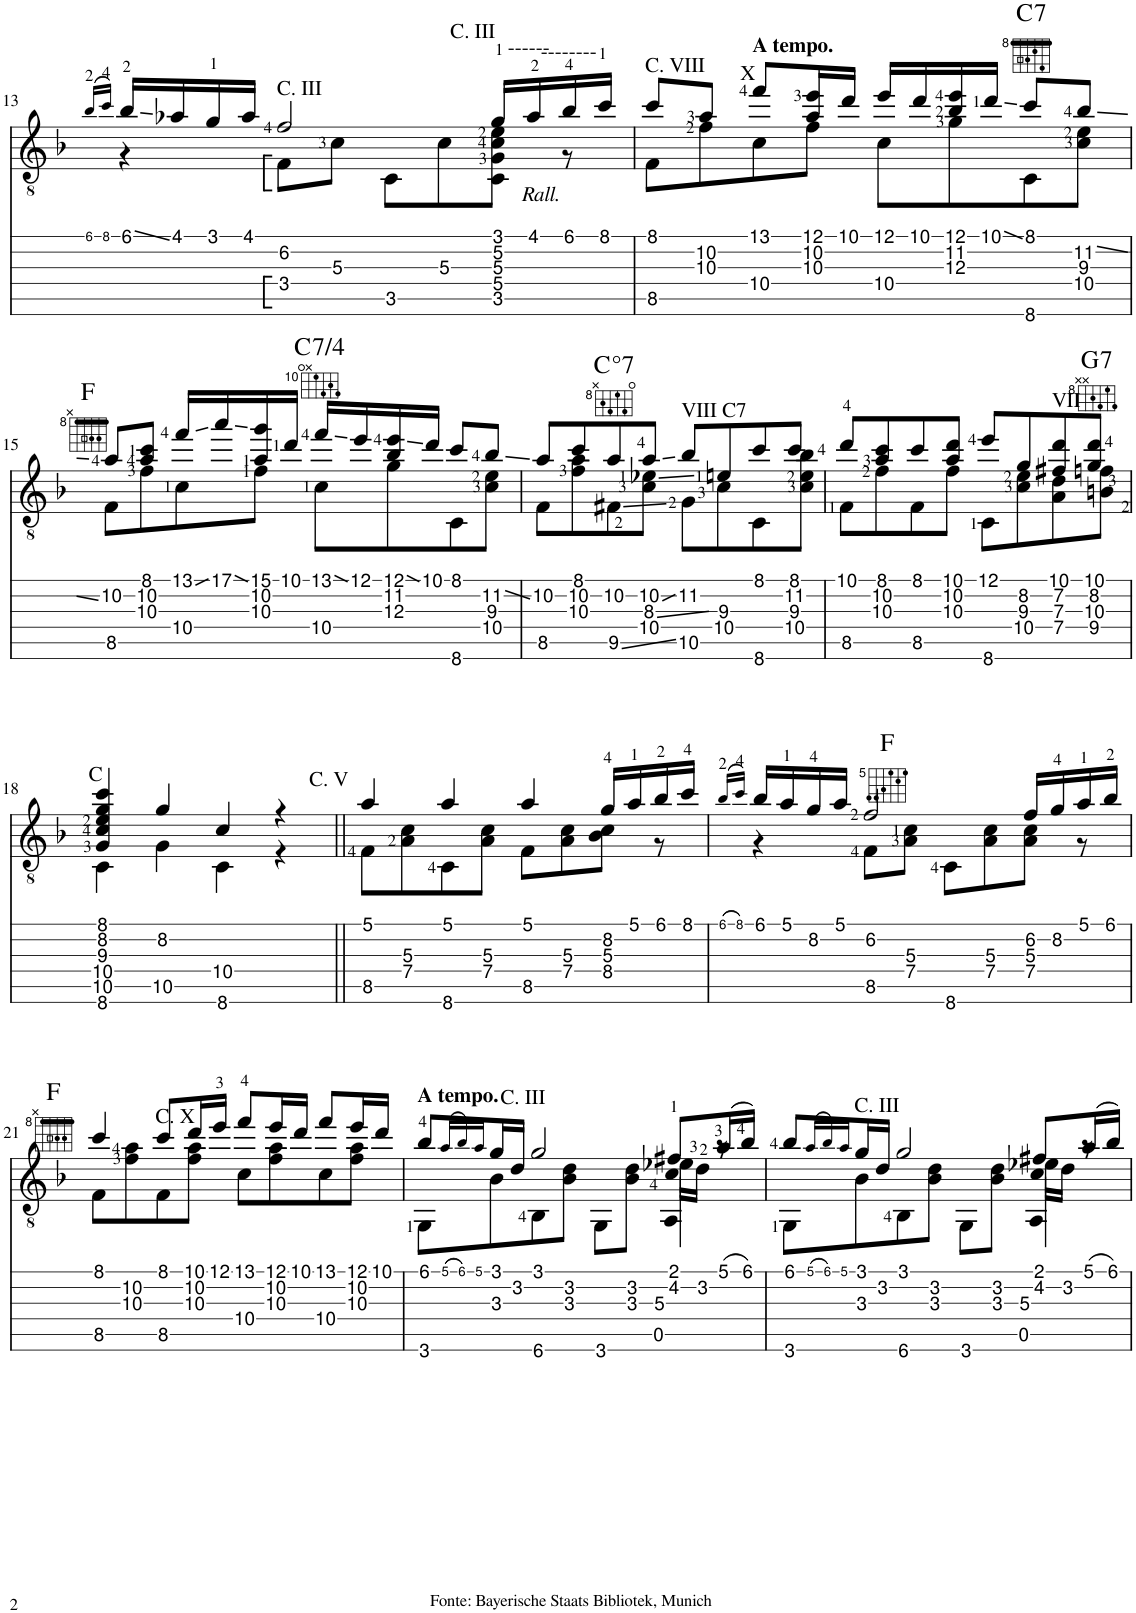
**kern	**kern	**harte
*part1	*part1	*part1
*staff2	*staff1	*
*I"Guitar	*	*
*I'Guit.	*	*
!!LO:PB:g=z
*	*clefGv2	*
*k[b-]	*k[b-]	*
*M4/4	*M4/4	*
*met(c)	*met(c)	*
=13	=13	=13
qb-	(16qb-/LL	.
qcc	16qcc/JJ)	.
*^	*^	*
16b-LL	4r	16b-/LL	4r	.
16a-J	.	16a-X/	.	.
16gL	.	16g/	.	.
16a-JJ	.	16a-/JJ	.	.
!	!	!LO:TX:a:t=C. III	!	!
2f	8FL	2f/	8F\L	.
.	8cJ	.	8c\J	.
.	8CL	.	8C\L	.
.	8cJ	.	8c\	.
!	!	!LO:TX:a:t=C. III	!	!
!	!	!LO:TX:a:t=------	!	!
16gLL	8C 8G 8c 8e	16g/LL	8C\ 8G\ 8c\ 8e\J	.
!	!	!LO:TX:b:i:t=Rall.	!	!
!	!	!LO:TX:a:t=--------	!	!
16a-J	.	16a-/	.	.
16b-L	8r	16b-/	8r	.
16ccJJ	.	16cc/JJ	.	.
=14	=14	=14	=14	=14
!	!	!LO:TX:a:t=C. VIII	!	!
8ccL	8FL	8cc/L	8F\L	.
8aJ	8fJ	8a/J	8f\	.
!	!	!LO:TX:a:B:t=A tempo.	!	!
!	!	!LO:TX:a:t=X	!	!
8ffL	8cL	8ff/L	8c\	.
16a\ 16ee\L	8fJ	16a/ 16ee/L	8f\J	.
16ddJJ	.	16dd/JJ	.	.
16eeLL	8cL	16ee/LL	8c\L	.
16ddJ	.	16dd/	.	.
16b-\ 16ee\L	8gJ	16b-/ 16ee/	8g\	.
16ddJJ	.	16dd/JJ	.	.
!	!	!	!	!LO:H:kt=7
8ccL	8CL	8cc/L	8C\	C:7
8b-J	8c\ 8e\J	8b-/J	8c\ 8e\J	.
!!LO:LB:g=z	!!
=15	=15	=15	=15	=15
8aL	8FL	8a/L	8F\L	F:maj
8a\ 8cc\J	8fJ	8a/ 8cc/J	8f\	.
16ffLL	8cL	16ff/LL	8c\	.
16aaJ	.	16aa/	.	.
16a\ 16gg\L	8fJ	16a/ 16gg/	8f\J	.
16ddJJ	.	16dd/JJ	.	.
!	!	!	!	!LO:H:kt=7/4
16ffLL	8cL	16ff/LL	8c\L	C:maj
16eeJ	.	16ee/	.	.
16b-\ 16ee\L	8gJ	16b-/ 16ee/	8g\	.
16ddJJ	.	16dd/JJ	.	.
8ccL	8CL	8cc/L	8C\	.
8b-J	8c\ 8e\J	8b-/J	8c\ 8e\J	.
=16	=16	=16	=16	=16
8aL	8FL	8a/L	8F\L	.
8ccJ	8f\ 8a\J	8cc/	8f\ 8a\	.
!	!	!	!	!LO:H:kt=°
8aL	8F#L	8a/	8F#X\	.
8aJ	8c\ 8e-\J	8a/J	8c\ 8e-X\J	.
!	!	!LO:TX:a:t=VIII C7	!	!
8b-L	8GL	8b-/L	8G\L	.
8eJ	8cJ	8en/	8c\	.
8ccL	8CL	8cc/	8C\	.
8ccJ	8c\ 8e\ 8b-\J	8cc/J	8c\ 8e\ 8b-\J	.
=17	=17	=17	=17	=17
8ddL	8FL	8dd/L	8F\L	.
8a\ 8cc\J	8fJ	8a/ 8cc/	8f\	.
8ccL	8FL	8cc/	8F\	.
8a\ 8dd\J	8fJ	8a/ 8dd/J	8f\J	.
8eeL	8CL	8ee/L	8C\L	.
8gJ	8c\ 8e\J	8g/	8c\ 8e\	.
!	!	!LO:TX:a:t=VII	!	!
8f#\ 8dd\L	8A\ 8d\L	8f#X/ 8dd/	8A\ 8d\	.
!	!	!	!	!LO:H:kt=7
8g\ 8dd\J	8B\ 8f\J	8g/ 8dd/J	8Bn\ 8fn\J	G:7
!!LO:LB:g=z	!!
=18	=18	=18	=18	=18
!	!	!LO:TX:a:t=C	!	!
4G 4c 4e 4g 4cc	4C	4G/ 4c/ 4e/ 4g/ 4cc/	4C\	.
4g	4G	4g/	4G\	.
4c	4C	4c/	4C\	.
4r	4r	4r	4r	.
=19||	=19||	=19||	=19||	=19||
!	!	!LO:TX:a:t=C. V	!	!
4a	8FL	4a/	8F\L	.
.	8A\ 8c\J	.	8A\ 8c\	.
4a	8CL	4a/	8C\	.
.	8A\ 8c\J	.	8A\ 8c\J	.
4a	8FL	4a/	8F\L	.
.	8A\ 8c\J	.	8A\ 8c\	.
16gLL	8B- 8c	16g/LL	8B-\ 8c\J	.
16aJ	.	16a/	.	.
16b-L	8r	16b-/	8r	.
16ccJJ	.	16cc/JJ	.	.
=20	=20	=20	=20	=20
qb-	.	(16qb-/LL	.	.
qcc	.	16qcc/JJ)	.	.
16b-LL	4r	16b-/LL	4r	.
16aJ	.	16a/	.	.
16gL	.	16g/	.	.
16aJJ	.	16a/JJ	.	.
2f	8FL	2f/	8F\L	F:maj
.	8A\ 8c\J	.	8A\ 8c\J	.
.	8CL	.	8C\L	.
.	8A\ 8c\J	.	8A\ 8c\	.
16fLL	8A 8c	16f/LL	8A\ 8c\J	.
16gJ	.	16g/	.	.
16aL	8r	16a/	8r	.
16b-JJ	.	16b-/JJ	.	.
!!LO:LB:g=z	!!
=21	=21	=21	=21	=21
4cc	8FL	4cc/	8F\L	F:maj
.	8f\ 8a\J	.	8f\ 8a\	.
8ccL	8FL	8cc/L	8F\	.
!	!	!LO:TX:a:t=C. X	!	!
16ddL	8f\ 8a\J	16dd/L	8f\ 8a\J	.
16eeJJ	.	16ee/JJ	.	.
8ffL	8cL	8ff/L	8c\L	.
16eeL	8f\ 8a\J	16ee/L	8f\ 8a\	.
16ddJJ	.	16dd/JJ	.	.
8ffL	8cL	8ff/L	8c\	.
16eeL	8f\ 8a\J	16ee/L	8f\ 8a\J	.
16ddJJ	.	16dd/JJ	.	.
=22	=22	=22	=22	=22
*	*^	*	*^	*
!	!	!	!LO:TX:a:B:t=A tempo.	!	!	!
8b-L	8GGL	2.ryy	8b-/L	8GG\L	2.ryy	.
qa	.	.	(16qa/LL	.	.	.
qb-	.	.	16qb-/)	.	.	.
qa	.	.	16qa/JJ	.	.	.
!	!	!	!LO:TX:a:t=C. III	!	!	!
16gL	8B-J	.	16g/L	8B-\	.	.
16dJJ	.	.	16d/JJ	.	.	.
2g	8BB-L	.	2g/	8BB-\	.	.
.	8B-\ 8d\J	.	.	8B-\ 8d\J	.	.
.	8GGL	.	.	8GG\L	.	.
.	8B-\ 8d\J	.	.	8B-\ 8d\J	.	.
8f#XL	16e-XLL	4AA 4c	8f#X/L	16e-X\LL	4AA\ 4c\	.
.	16dJJ	.	.	16d\JJ	.	.
16aL	8r	.	(16a/L	8r	.	.
16b-JJ	.	.	16b-/JJ)	.	.	.
=23	=23	=23	=23	=23	=23	=23
8b-L	8GGL	2.ryy	8b-/L	8GG\L	2.ryy	.
qa	.	.	(16qa/LL	.	.	.
qb-	.	.	16qb-/)	.	.	.
qa	.	.	16qa/JJ	.	.	.
!	!	!	!LO:TX:a:t=C. III	!	!	!
16gL	8B-J	.	16g/L	8B-\	.	.
16dJJ	.	.	16d/JJ	.	.	.
2g	8BB-L	.	2g/	8BB-\	.	.
.	8B-\ 8d\J	.	.	8B-\ 8d\J	.	.
.	8GGL	.	.	8GG\L	.	.
.	8B-\ 8d\J	.	.	8B-\ 8d\J	.	.
8f#XL	16e-XLL	4AA 4c	8f#X/L	16e-X\LL	4AA\ 4c\	.
.	16dJJ	.	.	16d\JJ	.	.
16aL	8r	.	(16a/L	8r	.	.
16b-JJ	.	.	16b-/JJ)	.	.	.
*v	*v	*v	*	*	*	*
*	*v	*v	*v	*
=	=	=
*-	*-	*-
